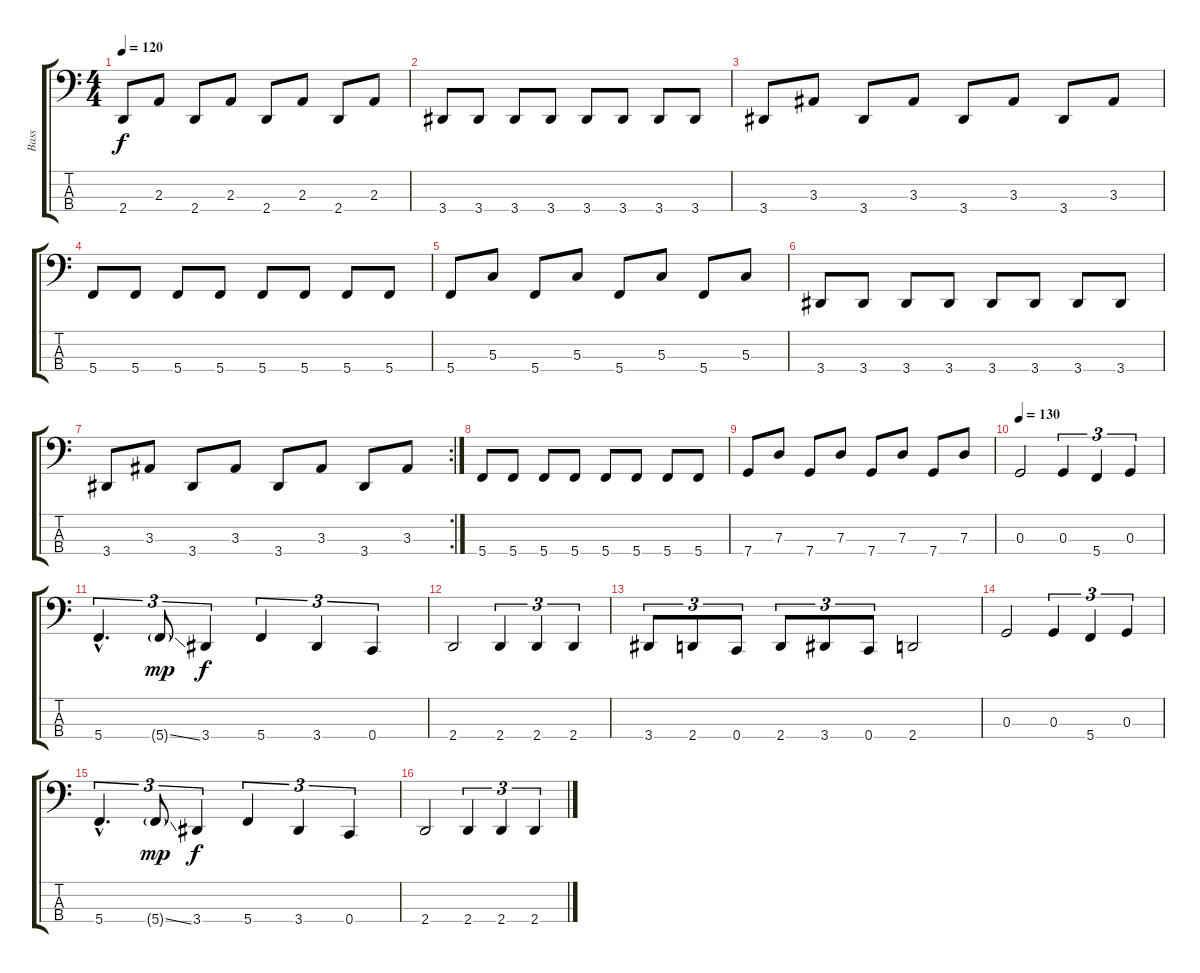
\track ("Bass" "Bass") {instrument electricbassfinger}
\staff {score tabs}
\tuning (F2 C2 G1 C1) {hide}
\ts (4 4)
\tempo 120
\clef f4
\ks c
2.4.8{dy f} 2.3.8 2.4.8 2.3.8 2.4.8 2.3.8 2.4.8 2.3.8 |
3.4.8 3.4.8 3.4.8 3.4.8 3.4.8 3.4.8 3.4.8 3.4.8 |
3.4.8 3.3.8 3.4.8 3.3.8 3.4.8 3.3.8 3.4.8 3.3.8 |
5.4.8 5.4.8 5.4.8 5.4.8 5.4.8 5.4.8 5.4.8 5.4.8 |
5.4.8 5.3.8 5.4.8 5.3.8 5.4.8 5.3.8 5.4.8 5.3.8 |
3.4.8 3.4.8 3.4.8 3.4.8 3.4.8 3.4.8 3.4.8 3.4.8 |
\rc 2
3.4.8 3.3.8 3.4.8 3.3.8 3.4.8 3.3.8 3.4.8 3.3.8 |
5.4.8 5.4.8 5.4.8 5.4.8 5.4.8 5.4.8 5.4.8 5.4.8 |
7.4.8 7.3.8 7.4.8 7.3.8 7.4.8 7.3.8 7.4.8 7.3.8 |
\tempo 130
0.3.2 0.3.4{tu (3 2)} 5.4.4{tu (3 2)} 0.3.4{tu (3 2)} |
5.4{hac}.4{d tu (3 2)} 5.4{ss g}.8{tu (3 2) dy mp} 3.4.4{tu (3 2) dy f} 5.4.4{tu (3 2)} 3.4.4{tu (3 2)} 0.4.4{tu (3 2)} |
2.4.2 2.4.4{tu (3 2)} 2.4.4{tu (3 2)} 2.4.4{tu (3 2)} |
3.4.8{tu (3 2)} 2.4.8{tu (3 2)} 0.4.8{tu (3 2)} 2.4.8{tu (3 2)} 3.4.8{tu (3 2)} 0.4.8{tu (3 2)} 2.4.2 |
0.3.2 0.3.4{tu (3 2)} 5.4.4{tu (3 2)} 0.3.4{tu (3 2)} |
5.4{hac}.4{d tu (3 2)} 5.4{ss g}.8{tu (3 2) dy mp} 3.4.4{tu (3 2) dy f} 5.4.4{tu (3 2)} 3.4.4{tu (3 2)} 0.4.4{tu (3 2)} |
2.4.2 2.4.4{tu (3 2)} 2.4.4{tu (3 2)} 2.4.4{tu (3 2)}
